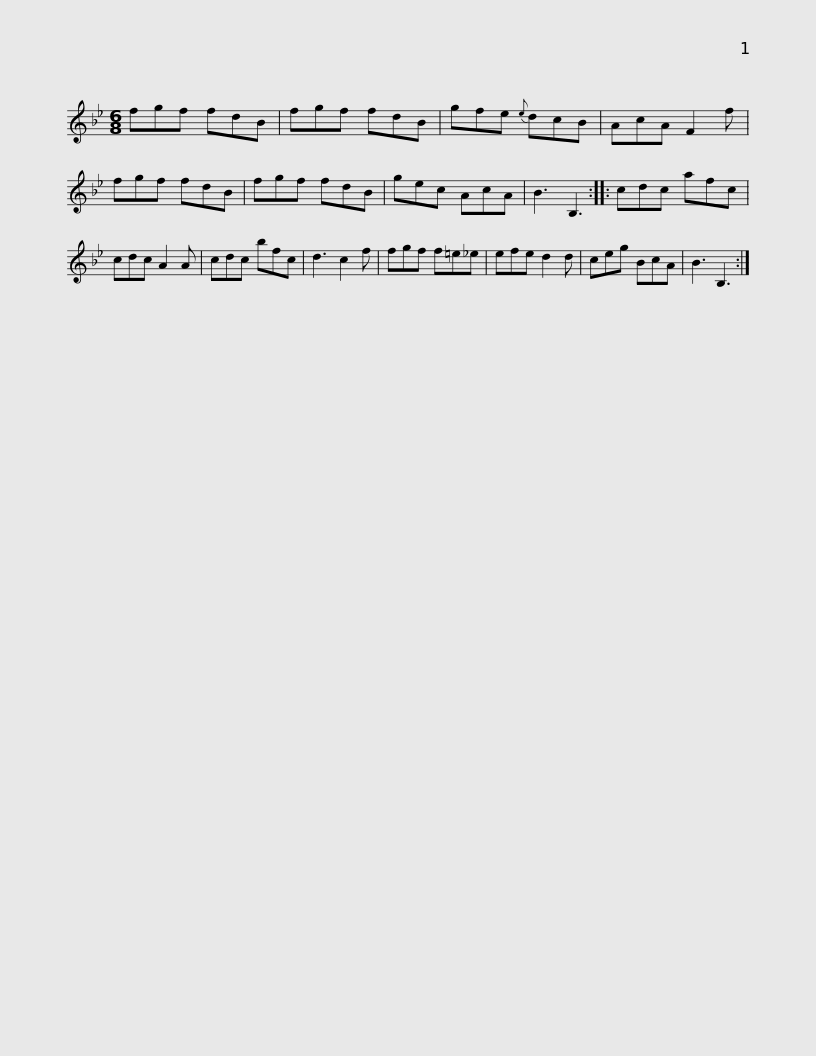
X:1
L:1/8
M:6/8
I:linebreak $
K:Bb
V:1 treble
V:1
 fgf fdB | fgf fdB | gfe{e} dcB | AcA F2 f | fgf fdB | %5
 fgf fdB | gec AcA |$ B3 B,3 :: cdc afc | cdc A2 A | %10
 cdc bfc | d3 c2 f | fgf f=e_e | efe d2 d | ceg BcA |$ %15
 B3 B,3 :| %16
